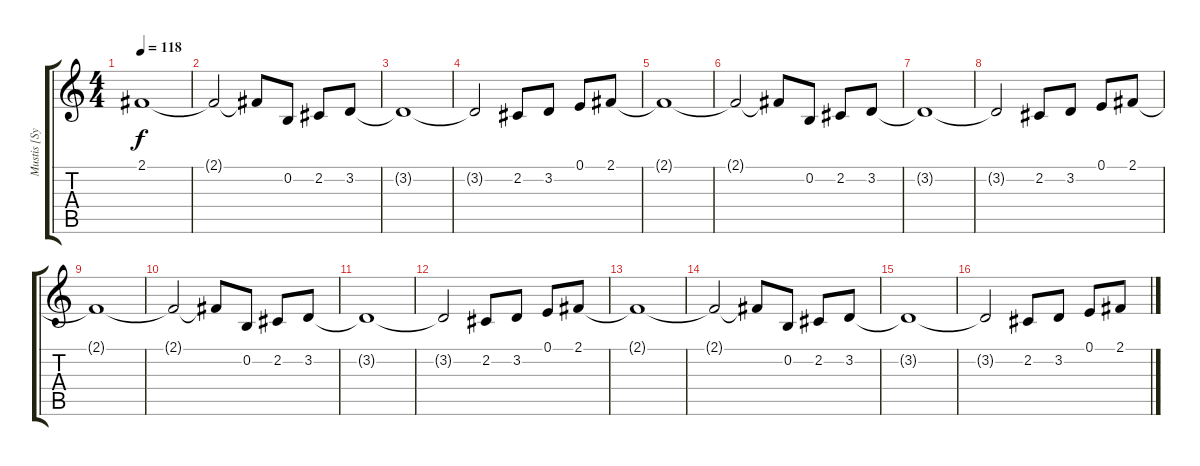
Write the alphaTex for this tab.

\track ("Mustis [Synthesizers] " "Mustis [Sy") {instrument electricpiano2}
\staff {score tabs}
\tuning (E4 B3 G3 D3 A2 E2) {hide}
\ts (4 4)
\tempo 118
\clef g2
\ks c
2.1{t}.1{dy f} |
2.1{t}.2 2.1{t}.8 0.2.8 2.2.8 3.2.8 |
3.2{t}.1 |
3.2{t}.2 2.2.8 3.2.8 0.1.8 2.1.8 |
2.1{t}.1 |
2.1{t}.2 2.1{t}.8 0.2.8 2.2.8 3.2.8 |
3.2{t}.1 |
3.2{t}.2 2.2.8 3.2.8 0.1.8 2.1.8 |
2.1{t}.1 |
2.1{t}.2 2.1{t}.8 0.2.8 2.2.8 3.2.8 |
3.2{t}.1 |
3.2{t}.2 2.2.8 3.2.8 0.1.8 2.1.8 |
2.1{t}.1 |
2.1{t}.2 2.1{t}.8 0.2.8 2.2.8 3.2.8 |
3.2{t}.1 |
3.2{t}.2 2.2.8 3.2.8 0.1.8 2.1.8
